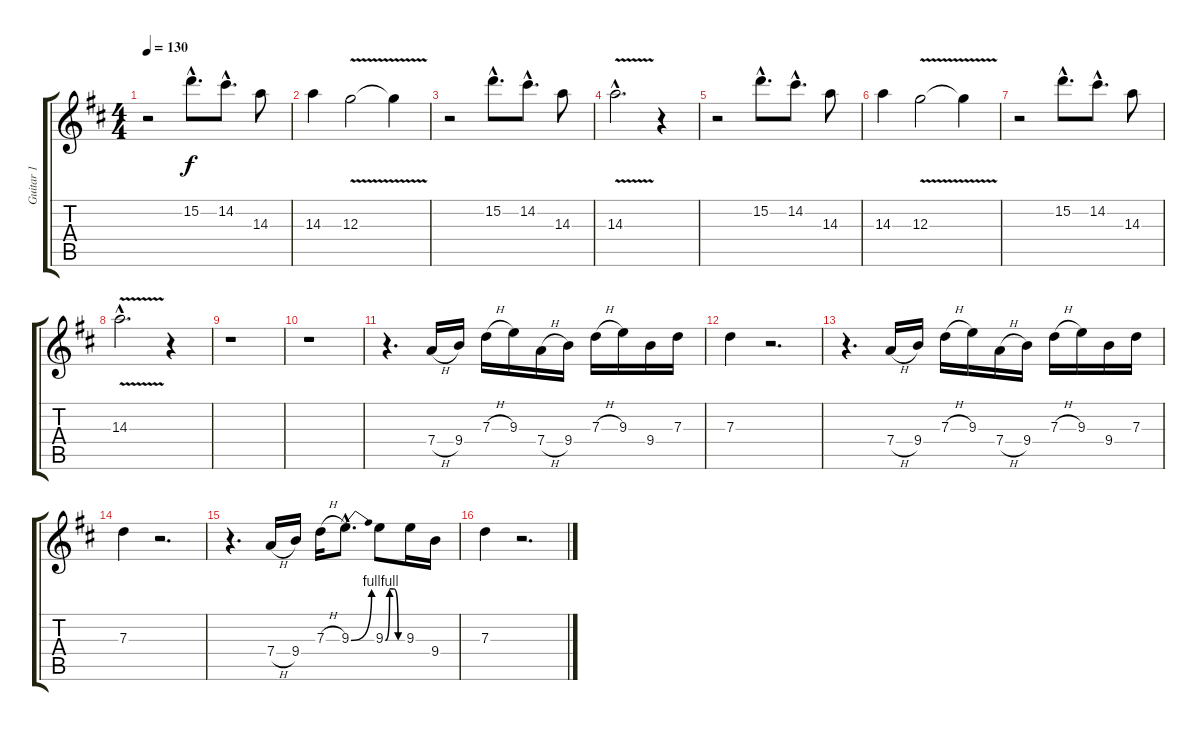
\track ("Guitar 1" "Guitar 1") {instrument overdrivenguitar}
\staff {score tabs}
\tuning (E4 B3 G3 D3 A2 E2) {hide}
\ts (4 4)
\tempo 130
\clef g2
\ks d
r.2{dy f} 15.2{hac}.8{d volume 13} 14.2{hac}.8{d} 14.3.8 |
14.3.4 12.3{v}.2 12.3{t}.4 |
r.2 15.2{hac}.8{d} 14.2{hac}.8{d} 14.3.8 |
14.3{v hac}.2{d} r.4 |
r.2 15.2{hac}.8{d} 14.2{hac}.8{d} 14.3.8 |
14.3.4 12.3{v}.2 12.3{t}.4 |
r.2 15.2{hac}.8{d} 14.2{hac}.8{d} 14.3.8 |
14.3{v hac}.2{d} r.4 |
r.1 |
r.1 |
r.4{d} 7.4{h}.16{volume 14} 9.4.16 7.3{h}.16 9.3.16 7.4{h}.16 9.4.16 7.3{h}.16 9.3.16 9.4.16 7.3.16 |
7.3.4 r.2{d} |
r.4{d} 7.4{h}.16 9.4.16 7.3{h}.16 9.3.16 7.4{h}.16 9.4.16 7.3{h}.16 9.3.16 9.4.16 7.3.16 |
7.3.4 r.2{d} |
r.4{d} 7.4{h}.16 9.4.16 7.3{h}.16 9.3{be (bend 0 0 60 4) hac}.8{d} 9.3{be (custom 0 0 15 4 30 4 45 0 60 0)}.8 9.3.16 9.4.16 |
7.3.4 r.2{d}
